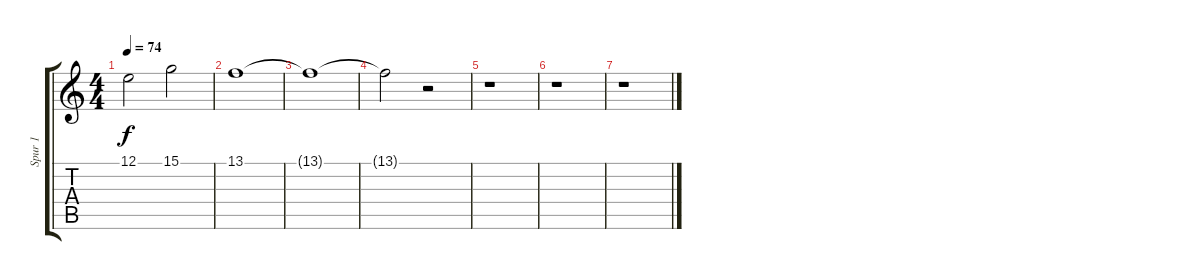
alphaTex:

\track ("Spur 1" "Spur 1") {instrument flute}
\staff {score tabs}
\tuning (E4 B3 G3 D3 A2 E2) {hide}
\ts (4 4)
\tempo 74
\clef g2
\ks c
12.1.2{dy f} 15.1.2 |
13.1.1 |
13.1{t}.1 |
13.1{t}.2 r.2 |
r.1 |
r.1 |
r.1
